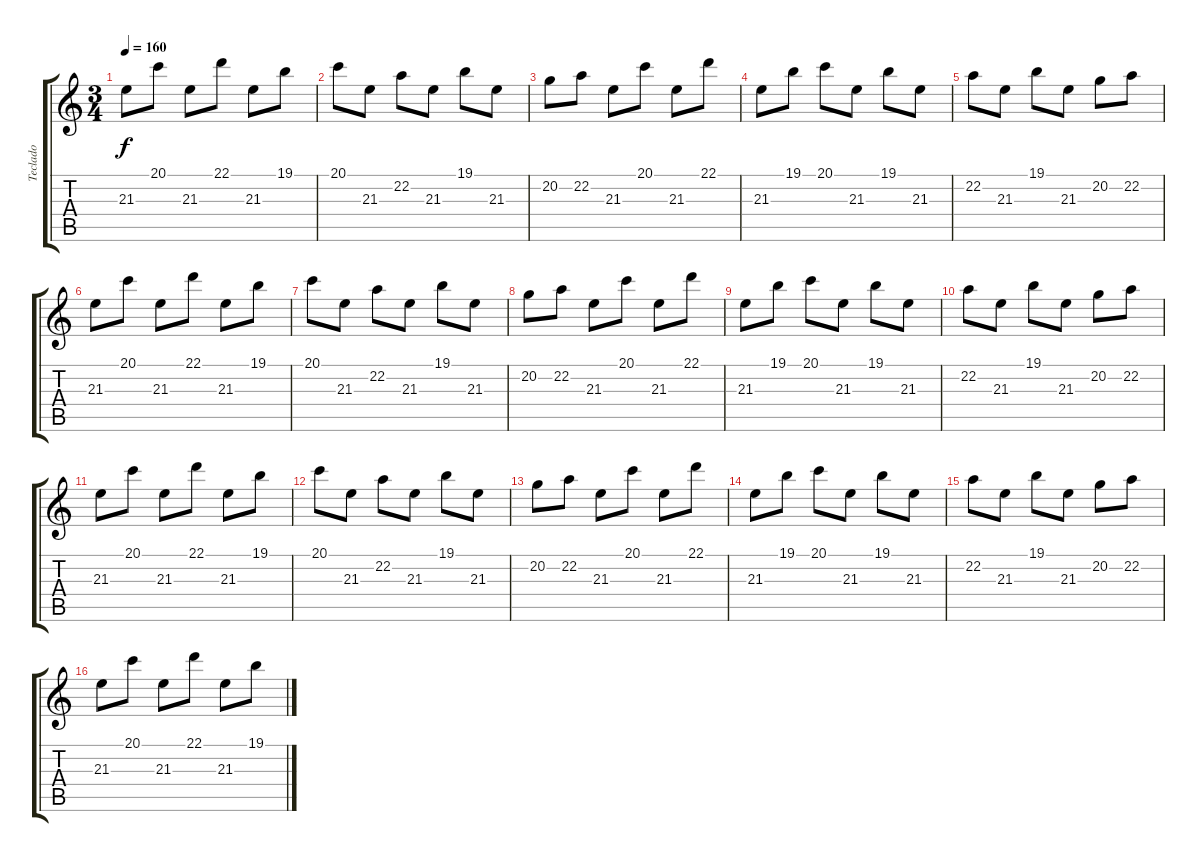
\track ("Teclado" "Teclado") {instrument musicbox}
\staff {score tabs}
\tuning (E4 B3 G3 D3 A2 E2) {hide}
\ts (3 4)
\tempo 160
\clef g2
\ks c
21.3.8{dy f} 20.1.8 21.3.8 22.1.8 21.3.8 19.1.8 |
20.1.8 21.3.8 22.2.8 21.3.8 19.1.8 21.3.8 |
20.2.8 22.2.8 21.3.8 20.1.8 21.3.8 22.1.8 |
21.3.8 19.1.8 20.1.8 21.3.8 19.1.8 21.3.8 |
22.2.8 21.3.8 19.1.8 21.3.8 20.2.8 22.2.8 |
21.3.8 20.1.8 21.3.8 22.1.8 21.3.8 19.1.8 |
20.1.8 21.3.8 22.2.8 21.3.8 19.1.8 21.3.8 |
20.2.8 22.2.8 21.3.8 20.1.8 21.3.8 22.1.8 |
21.3.8 19.1.8 20.1.8 21.3.8 19.1.8 21.3.8 |
22.2.8 21.3.8 19.1.8 21.3.8 20.2.8 22.2.8 |
21.3.8 20.1.8 21.3.8 22.1.8 21.3.8 19.1.8 |
20.1.8 21.3.8 22.2.8 21.3.8 19.1.8 21.3.8 |
20.2.8 22.2.8 21.3.8 20.1.8 21.3.8 22.1.8 |
21.3.8 19.1.8 20.1.8 21.3.8 19.1.8 21.3.8 |
22.2.8 21.3.8 19.1.8 21.3.8 20.2.8 22.2.8 |
21.3.8 20.1.8 21.3.8 22.1.8 21.3.8 19.1.8
